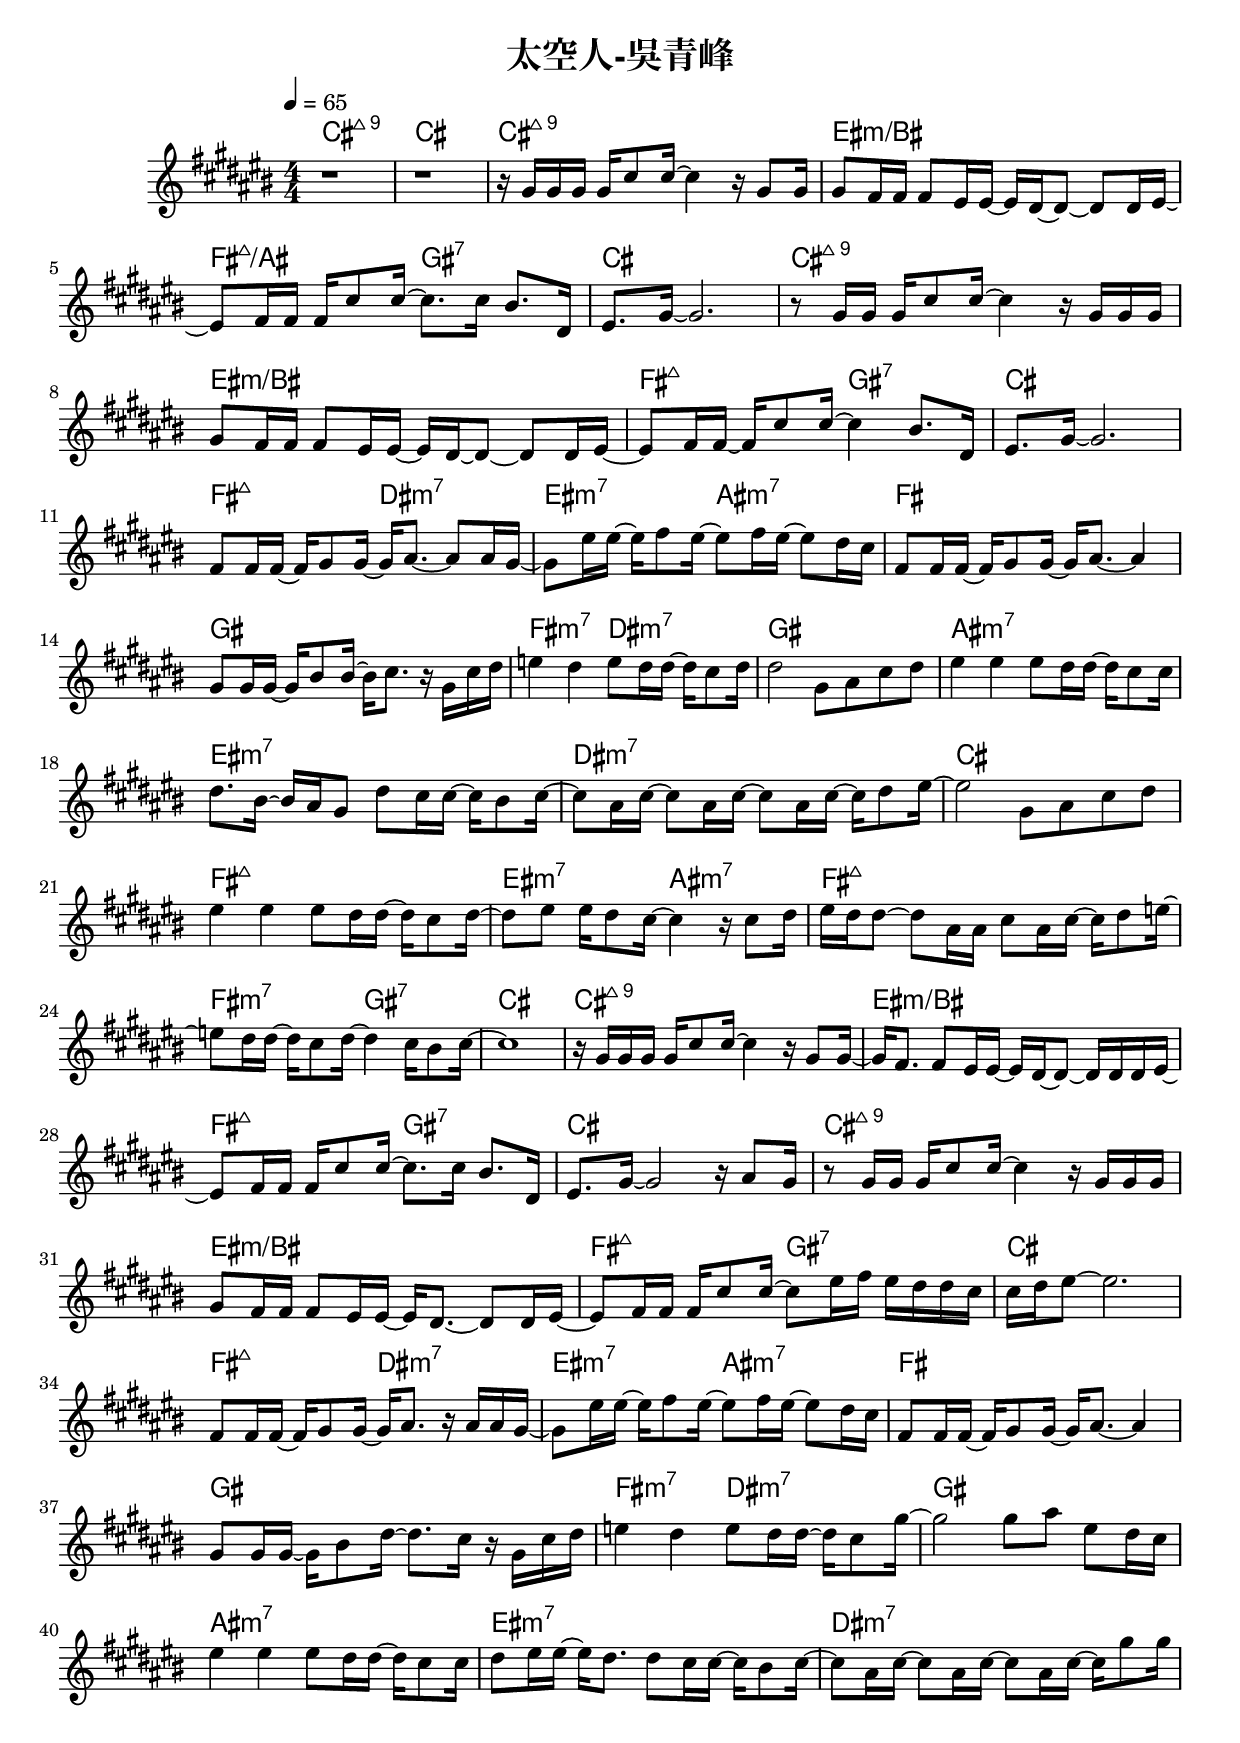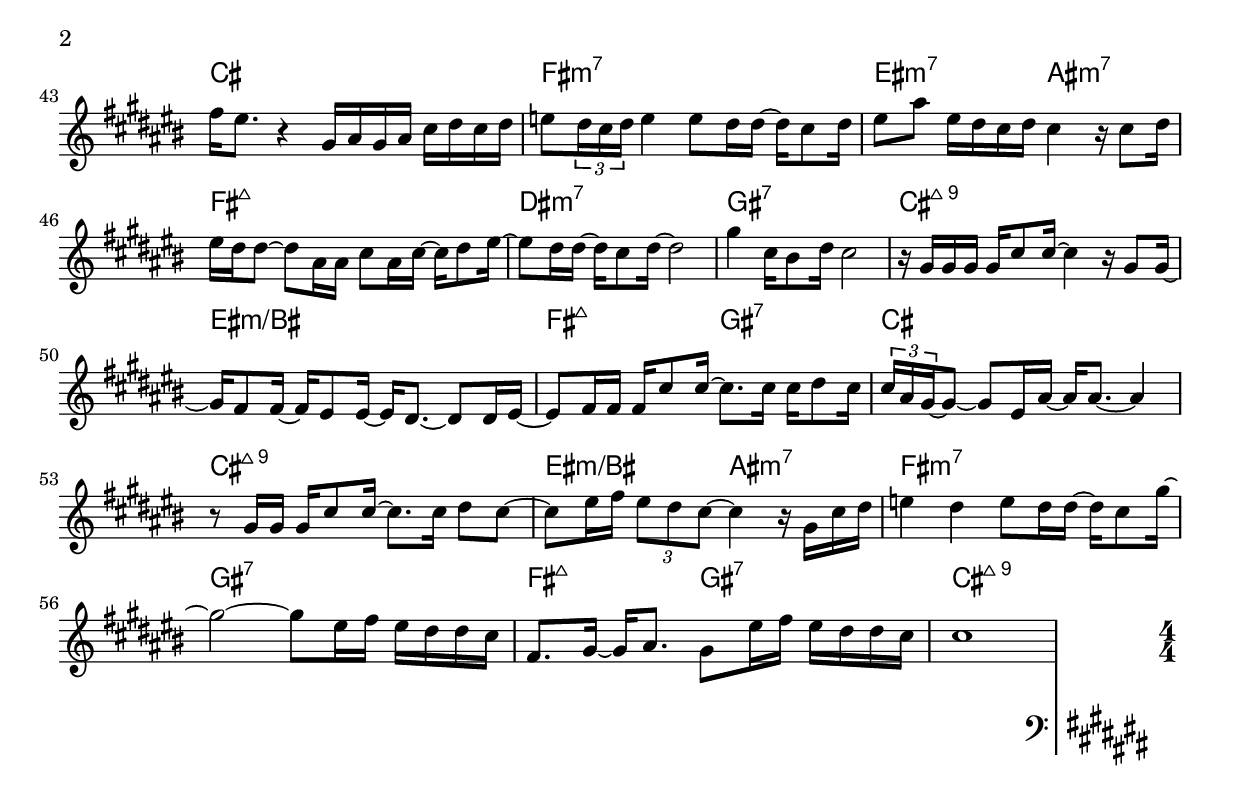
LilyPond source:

\header {
  title = "太空人-吳青峰"
  composer = ""
}

righthand = {\clef treble \key cis\major \numericTimeSignature \time 4/4 \tempo 4=65
  <<
  \relative cis''{
    %intro
    r1 | r |
    %verse1
    r16 gis gis gis gis cis8 cis16~ cis4 r16 gis8 gis16 |
    gis8 fis16 fis fis8 eis16 eis~ eis dis~ dis8~ dis dis16 eis~ |
    eis8 fis16 fis fis cis'8 cis16~ cis8. cis16 bis8. dis,16 |
    eis8. gis16~ gis2. |

    r8 gis16 gis gis cis8 cis16~ cis4 r16 gis gis gis |
    gis8 fis16 fis fis8 eis16 eis~ eis dis~ dis8~ dis dis16 eis~ |
    eis8 fis16 fis~ fis cis'8 cis16~ cis4 bis8. dis,16 |
    eis8. gis16~ gis2. |
    %pre-chorus 
    fis8 fis16 fis~ fis gis8 gis16~ gis16 ais8.~ ais8 ais16 gis~|
    gis8 eis'16 eis16~ eis16 fis8 eis16~ eis8 fis16 eis16~ eis8 dis16 cis |
    fis,8 fis16 fis~ fis gis8 gis16~ gis16 ais8.~ ais4 |
    gis8 gis16 gis~ gis bis8 bis16~ bis16 cis8. r16 gis cis dis |
    e4 dis e8 dis16 dis~ dis cis8 dis16 |
    dis2 gis,8 ais cis dis |
    %chorus1
    eis4 eis eis8 dis16 dis~ dis cis8 cis16 |
    dis8. bis16~ bis ais gis8 dis' cis16 cis~ cis bis8 cis16~ |
    cis8 ais16 cis~ cis8 ais16 cis~ cis8 ais16 cis~ cis16 dis8 eis16~|
    eis2 gis,8 ais cis dis |

    eis4 eis eis8 dis16 dis~ dis cis8 dis16~|
    dis8 eis eis16 dis8 cis16~ cis4 r16 cis8 dis16|
    eis dis dis8~ dis ais16 ais cis8 ais16 cis~ cis dis8 e16~|
    e8 dis16 dis~ dis cis8 dis16~ dis4 cis16 bis8 cis16~| cis1 |
    %verse2
    r16 gis gis gis gis cis8 cis16~ cis4 r16 gis8 gis16~ |
    gis16 fis8. fis8 eis16 eis~ eis dis~ dis8~ dis16 dis dis eis~ |
    eis8 fis16 fis fis cis'8 cis16~ cis8. cis16 bis8. dis,16 |
    eis8. gis16~ gis2 r16 ais8 gis16 |

    r8 gis16 gis gis cis8 cis16~ cis4 r16 gis gis gis |
    gis8 fis16 fis fis8 eis16 eis~ eis dis8.~ dis8 dis16 eis~|
    eis8 fis16 fis fis cis'8 cis16~ cis8 eis16 fis eis dis dis cis|
    cis dis eis8~ eis2.|
    %pre-chorus2
    fis,8 fis16 fis~ fis gis8 gis16~ gis ais8. r16 ais ais gis~|
    gis8 eis'16 eis~ eis fis8 eis16~ eis8 fis16 eis~ eis8 dis16 cis|
    fis,8 fis16 fis~ fis gis8 gis16~ gis ais8.~ ais4|
    gis8 gis16 gis~ gis bis8 dis16~ dis8. cis16 r gis cis dis|
    e4 dis e8 dis16 dis~ dis cis8 gis'16~ |
    gis2 gis8 ais eis dis16 cis |
    %chorus2
    eis4 eis eis8 dis16 dis~ dis cis8 cis16|
    dis8 eis16 eis~ eis dis8. dis8 cis16 cis~ cis bis8 cis16~|
    cis8 ais16 cis~ cis8 ais16 cis~ cis8 ais16 cis~ cis gis'8 gis16|
    fis eis8. r4 gis,16 ais gis ais cis dis cis dis|
    e8 \tuplet 3/2 8 {dis16 cis dis} e4 e8 dis16 dis~ dis cis8 dis16|
    eis8 ais eis16 dis cis dis cis4 r16 cis8 dis16|
    eis16 dis dis8~ dis ais16 ais cis8 ais16 cis~ cis dis8 eis16~|
    eis8 dis16 dis~ dis cis8 dis16~ dis2 |
    gis4 cis,16 bis8 dis16 cis2 |
    %verse3
    r16 gis gis gis gis cis8 cis16~ cis4 r16 gis8 gis16~ |
    gis fis8 fis16~ fis eis8 eis16~ eis dis8.~ dis8 dis16 eis~|
    eis8 fis16 fis fis cis'8 cis16~ cis8. cis16 cis dis8 cis16|
    \tuplet 3/2 8 {cis16 ais gis~} gis8~ gis eis16 ais~ ais ais8.~ ais4|

    r8 gis16 gis gis cis8 cis16~ cis8. cis16 dis8 cis~|
    cis eis16 fis \tuplet 3/2 4 {eis8 dis cis~} cis4 r16 gis cis dis|
    e4 dis e8 dis16 dis~ dis cis8 gis'16~|
    gis2~ gis8 eis16 fis eis dis dis cis|
    fis,8. gis16~ gis ais8. gis8 eis'16 fis eis dis dis cis|
    cis1 |
  
  }

  >>

}

lefthand = {\clef bass \key cis\major \numericTimeSignature \time 4/4}

chordsname = { \chordmode{
  %intro
  cis1:maj9 | cis |
  %verse1
  cis:maj9 | eis:m/bis | fis2:maj7/ais gis:7 | cis1 |
  cis:maj9 | eis:m/bis | fis2:maj7 gis:7 | cis1 |
  %pre-chorus1
  fis2:maj7 dis:m7 | eis:m7 ais:m7 | fis1 | gis | fis2:m7 dis:m7 | gis1 |
  %chorus1
  ais:m7 | eis:m7 | dis:m7 | cis |
  fis:maj7 | eis2:m7 ais:m7 | fis1:maj7 | fis2:m7 gis:7 | cis1 |
  %verse2
  cis:maj9 | eis:m/bis | fis2:maj7 gis:7 | cis1 |
  cis:maj9 | eis:m/bis | fis2:maj7 gis:7 | cis1 |
  %pre-chorus2
  fis2:maj7 dis:m7 | eis:m7 ais:m7 | fis1 | gis | fis2:m7 dis:m7 | gis1 |
  %chorus2
  ais:m7 | eis:m7 | dis:m7 | cis |
  fis:m7 | eis2:m7 ais:m7 | fis1:maj7 | dis:m7 | gis:7 |
  %verse3
  cis:maj9 | eis:m/bis | fis2:maj7 gis:7 | cis1 |
  cis:maj9 | eis2:m/bis ais:m7 |
  fis1:m7 | gis:7 |
  fis2:maj7 gis:7 | cis1:maj9 |

  }}




\score {<<
  \new ChordNames {\chordsname}
  \new PianoStaff {
    \new Staff \righthand
    \new Staff \lefthand
    }>>

  \layout {}
  \midi {}
}